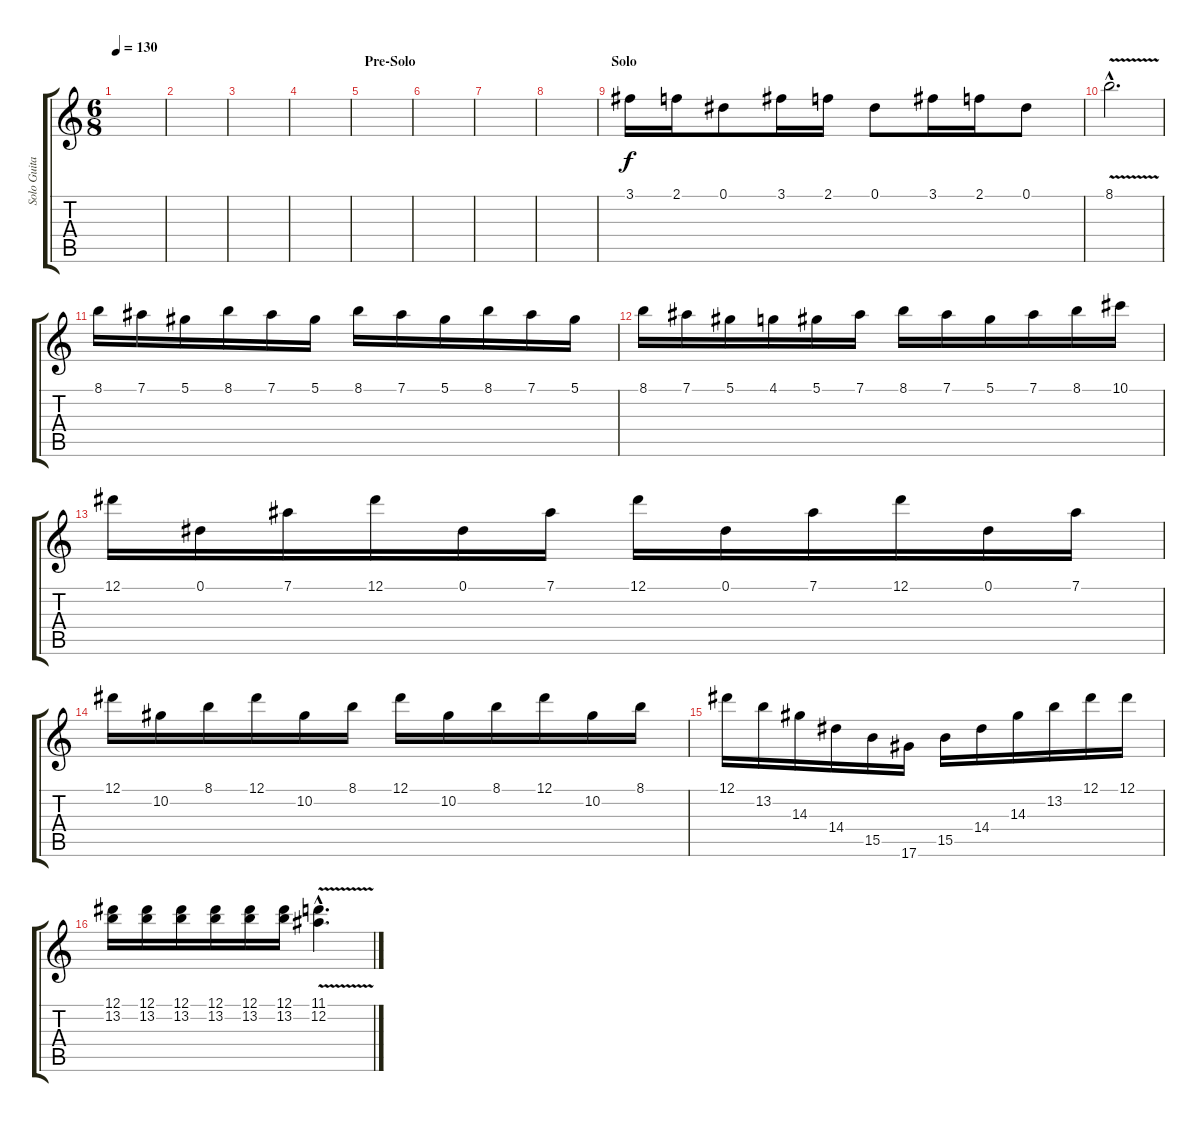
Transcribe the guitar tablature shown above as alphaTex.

\track ("Solo Guitar" "Solo Guita") {instrument distortionguitar}
\staff {score tabs}
\tuning (Eb4 Bb3 Gb3 Db3 Ab2 Eb2) {hide}
\ts (6 8)
\tempo 130
\clef g2
\ks c
|
|
|
|
\section ("" "Pre-Solo")
|
|
|
|
\section ("" "Solo")
3.1.16 2.1.16 0.1.8 3.1.16 2.1.16 0.1.8 3.1.16 2.1.16 0.1.8 |
8.1{v hac}.2{d} |
8.1.16 7.1.16 5.1.16 8.1.16 7.1.16 5.1.16 8.1.16 7.1.16 5.1.16 8.1.16 7.1.16 5.1.16 |
8.1.16 7.1.16 5.1.16 4.1.16 5.1.16 7.1.16 8.1.16 7.1.16 5.1.16 7.1.16 8.1.16 10.1.16 |
12.1.16 0.1.16 7.1.16 12.1.16 0.1.16 7.1.16 12.1.16 0.1.16 7.1.16 12.1.16 0.1.16 7.1.16 |
12.1.16 10.2.16 8.1.16 12.1.16 10.2.16 8.1.16 12.1.16 10.2.16 8.1.16 12.1.16 10.2.16 8.1.16 |
12.1.16 13.2.16 14.3.16 14.4.16 15.5.16 17.6.16 15.5.16 14.4.16 14.3.16 13.2.16 12.1.16 12.1.16 |
(12.1 13.2).16 (12.1 13.2).16 (12.1 13.2).16 (12.1 13.2).16 (12.1 13.2).16 (12.1 13.2).16 (11.1{v hac} 12.2{hac}).4{d}
